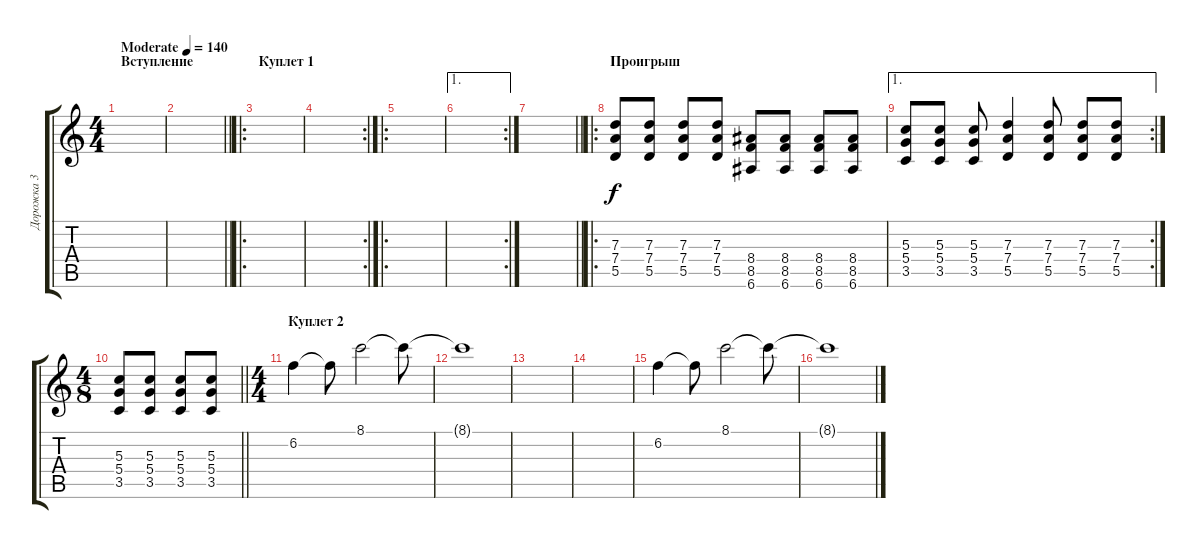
\track ("Дорожка 3" "Дорожка 3") {instrument distortionguitar}
\staff {score tabs}
\tuning (E4 B3 G3 D3 A2 E2) {hide}
\ts (4 4)
\section ("" "Вступление")
\tempo (140 "Moderate")
\clef g2
\ks c
|
\barLineRight lightlight
|
\ro
\section ("" "Куплет 1")
|
\rc 2
|
\ro
|
\ae 1
\rc 2
|
\barLineRight lightlight
|
\ro
\section ("" "Проигрыш")
(7.3 7.4 5.5).8 (7.3 7.4 5.5).8 (7.3 7.4 5.5).8 (7.3 7.4 5.5).8 (8.4 8.5 6.6).8 (8.4 8.5 6.6).8 (8.4 8.5 6.6).8 (8.4 8.5 6.6).8 |
\ae 1
\rc 2
(5.3 5.4 3.5).8 (5.3 5.4 3.5).8 (5.3 5.4 3.5).8 (7.3 7.4 5.5).4 (7.3 7.4 5.5).8 (7.3 7.4 5.5).8 (7.3 7.4 5.5).8 |
\ts (4 8)
\barLineRight lightlight
(5.3 5.4 3.5).8 (5.3 5.4 3.5).8 (5.3 5.4 3.5).8 (5.3 5.4 3.5).8 |
\ts (4 4)
\section ("" "Куплет 2")
6.2.4 6.2{t}.8 8.1.2 8.1{t}.8 |
8.1{t}.1 |
|
|
6.2.4 6.2{t}.8 8.1.2 8.1{t}.8 |
8.1{t}.1
